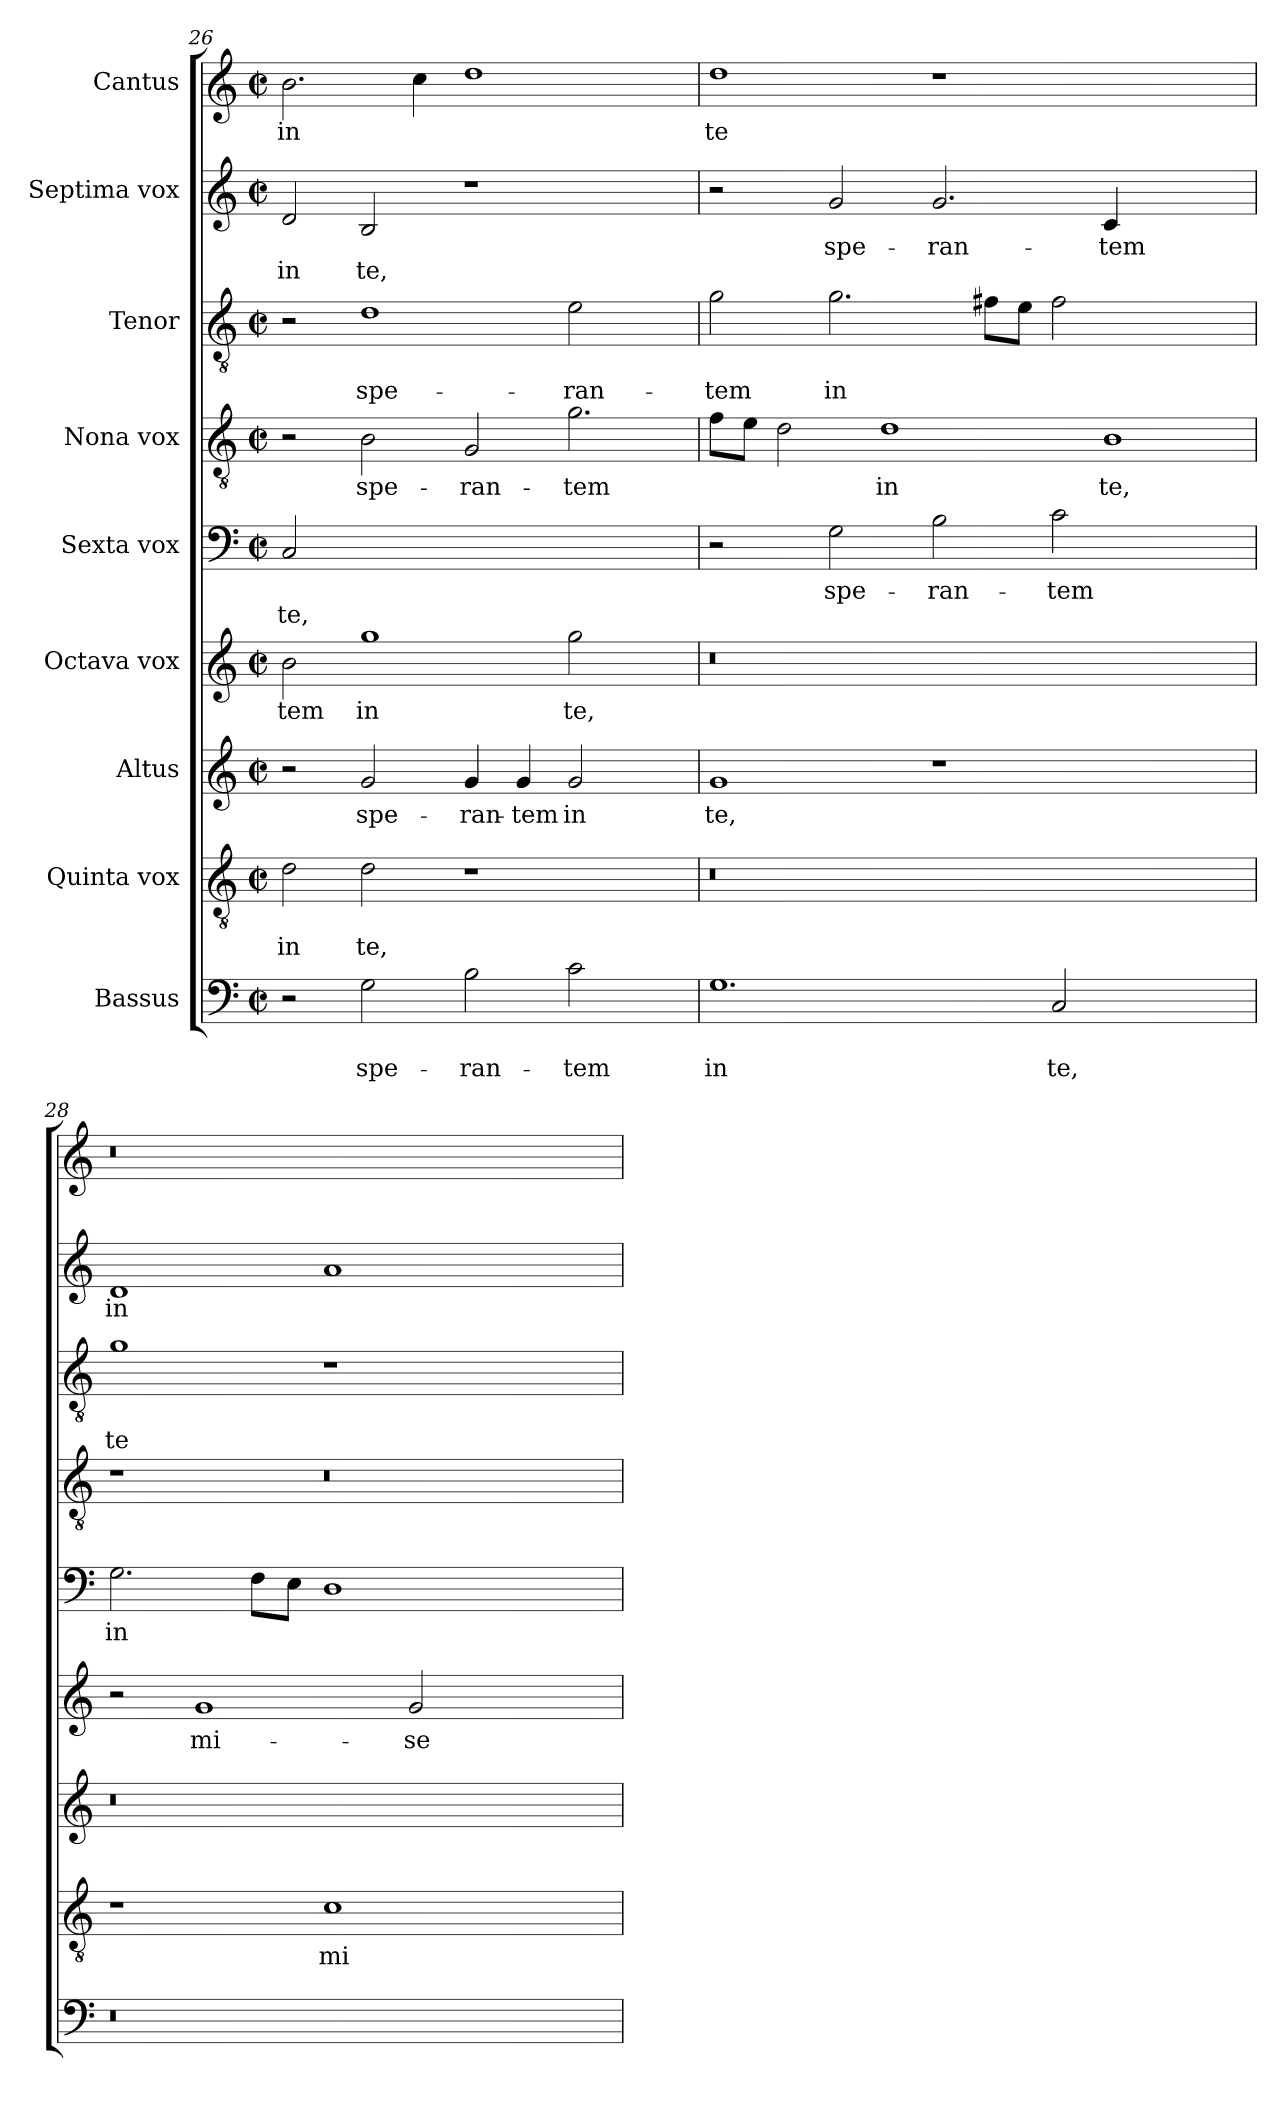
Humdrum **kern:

**kern	**text	**text	**kern	**text	**text	**kern	**text	**kern	**text	**kern	**text	**text	**kern	**text	**kern	**text	**text	**kern	**text	**text	**kern	**text
*part9	*part9	*part9	*part8	*part8	*part8	*part7	*part7	*part6	*part6	*part5	*part5	*part5	*part4	*part4	*part3	*part3	*part3	*part2	*part2	*part2	*part1	*part1
*staff9	*staff9	*staff9	*staff8	*staff8	*staff8	*staff7	*staff7	*staff6	*staff6	*staff5	*staff5	*staff5	*staff4	*staff4	*staff3	*staff3	*staff3	*staff2	*staff2	*staff2	*staff1	*staff1
*I"Bassus	*	*	*I"Quinta vox	*	*	*I"Altus	*	*I"Octava vox	*	*I"Sexta vox	*	*	*I"Nona vox	*	*I"Tenor	*	*	*I"Septima vox	*	*	*I"Cantus	*
!!LO:LB:g=z
*clefF4	*	*	*clefGv2	*	*	*clefG2	*	*clefG2	*	*clefF4	*	*	*clefGv2	*	*clefGv2	*	*	*clefG2	*	*	*clefG2	*
*k[]	*	*	*k[]	*	*	*k[]	*	*k[]	*	*k[]	*	*	*k[]	*	*k[]	*	*	*k[]	*	*	*k[]	*
*C:	*	*	*C:	*	*	*C:	*	*C:	*	*C:	*	*	*C:	*	*C:	*	*	*C:	*	*	*C:	*
*M4/2	*	*	*M4/2	*	*	*M4/2	*	*M4/2	*	*M4/2	*	*	*M4/2	*	*M4/2	*	*	*M4/2	*	*	*M4/2	*
*met(c|)	*	*	*met(c|)	*	*	*met(c|)	*	*met(c|)	*	*met(c|)	*	*	*met(c|)	*	*met(c|)	*	*	*met(c|)	*	*	*met(c|)	*
=26A	=26A	=26A	=26A	=26A	=26A	=26A	=26A	=26A	=26A	=26A	=26A	=26A	=26A	=26A	=26A	=26A	=26A	=26A	=26A	=26A	=26A	=26A
!	!	!	!	!	!LO:LY:b	!	!	!	!LO:LY:b	!	!	!LO:LY:b	!	!	!	!	!	!	!	!LO:LY:b	!	!LO:LY:b
2r	.	.	2d	.	in	2r	.	2b	-tem	2C	.	te,	2r	.	2r	.	.	2d	.	in	2.b	in
!	!	!LO:LY:b	!	!	!LO:LY:b	!	!LO:LY:b	!	!LO:LY:b	!	!	!	!	!LO:LY:b	!	!	!LO:LY:b	!	!	!LO:LY:b	!	!
2G	.	spe-	2d	.	te,	2g	spe-	1gg	in	1..ryy	.	.	2B	spe-	1d	.	spe-	2B	.	te,	.	.
.	.	.	.	.	.	.	.	.	.	.	.	.	.	.	.	.	.	.	.	.	4cc	.
!	!	!LO:LY:b	!	!	!	!	!LO:LY:b	!	!	!	!	!	!	!LO:LY:b	!	!	!	!	!	!	!	!
2B	.	-ran-	1r	.	.	4g	-ran-	.	.	.	.	.	2G	-ran-	.	.	.	1r	.	.	1dd	.
!	!	!	!	!	!	!	!LO:LY:b	!	!	!	!	!	!	!	!	!	!	!	!	!	!	!
.	.	.	.	.	.	4g	-tem	.	.	.	.	.	.	.	.	.	.	.	.	.	.	.
!	!	!LO:LY:b	!	!	!	!	!LO:LY:b	!	!LO:LY:b	!	!	!	!	!LO:LY:b	!	!	!LO:LY:b	!	!	!	!	!
2c	.	-tem	.	.	.	2g	in	2gg	te,	.	.	.	2.g	-tem	2e	.	-ran-	.	.	.	.	.
4ryy	.	.	4ryy	.	.	4ryy	.	4ryy	.	.	.	.	.	.	4ryy	.	.	4ryy	.	.	4ryy	.
!!LO:LB:g=z
=27A	=27A	=27A	=27A	=27A	=27A	=27A	=27A	=27A	=27A	=27A	=27A	=27A	=27A	=27A	=27A	=27A	=27A	=27A	=27A	=27A	=27A	=27A
!	!	!LO:LY:b	!	!	!	!	!LO:LY:b	!	!	!	!	!	!	!	!	!	!LO:LY:b	!	!	!	!	!LO:LY:b
1.G	.	in	0r	.	.	1g	te,	0r	.	2r	.	.	8fL	.	2g	.	-tem	2r	.	.	1dd	te
.	.	.	.	.	.	.	.	.	.	.	.	.	8eJ	.	.	.	.	.	.	.	.	.
.	.	.	.	.	.	.	.	.	.	.	.	.	2d	.	.	.	.	.	.	.	.	.
!	!	!	!	!	!	!	!	!	!	!	!LO:LY:b	!	!	!	!	!	!LO:LY:b	!	!LO:LY:b	!	!	!
.	.	.	.	.	.	.	.	.	.	2G	spe-	.	.	.	2.g	.	in	2g	spe-	.	.	.
!	!	!	!	!	!	!	!	!	!	!	!	!	!	!LO:LY:b	!	!	!	!	!	!	!	!
.	.	.	.	.	.	.	.	.	.	.	.	.	1d	in	.	.	.	.	.	.	.	.
!	!	!	!	!	!	!	!	!	!	!	!LO:LY:b	!	!	!	!	!	!	!	!LO:LY:b	!	!	!
.	.	.	.	.	.	1r	.	.	.	2B	-ran-	.	.	.	.	.	.	2.g	-ran-	.	1r	.
.	.	.	.	.	.	.	.	.	.	.	.	.	.	.	8f#L	.	.	.	.	.	.	.
.	.	.	.	.	.	.	.	.	.	.	.	.	.	.	8eJ	.	.	.	.	.	.	.
!	!	!LO:LY:b	!	!	!	!	!	!	!	!	!LO:LY:b	!	!	!	!	!	!	!	!	!	!	!
2C	.	te,	.	.	.	.	.	.	.	2c	-tem	.	.	.	2f#	.	.	.	.	.	.	.
!	!	!	!	!	!	!	!	!	!	!	!	!	!	!LO:LY:b	!	!	!	!	!LO:LY:b	!	!	!
.	.	.	.	.	.	.	.	.	.	.	.	.	1B	te,	.	.	.	4c	-tem	.	.	.
2.ryy	.	.	2.ryy	.	.	2.ryy	.	2.ryy	.	2.ryy	.	.	.	.	2.ryy	.	.	2.ryy	.	.	2.ryy	.
=28A	=28A	=28A	=28A	=28A	=28A	=28A	=28A	=28A	=28A	=28A	=28A	=28A	=28A	=28A	=28A	=28A	=28A	=28A	=28A	=28A	=28A	=28A
!	!	!	!	!	!	!	!	!	!	!	!LO:LY:b	!	!	!	!	!	!LO:LY:b	!	!LO:LY:b	!	!	!
0r	.	.	1r	.	.	0r	.	2r	.	2.G	in	.	1r	.	1g	.	te	1d	in	.	0r	.
!	!	!	!	!	!	!	!	!	!LO:LY:b	!	!	!	!	!	!	!	!	!	!	!	!	!
.	.	.	.	.	.	.	.	1g	mi-	.	.	.	.	.	.	.	.	.	.	.	.	.
.	.	.	.	.	.	.	.	.	.	8FL	.	.	.	.	.	.	.	.	.	.	.	.
.	.	.	.	.	.	.	.	.	.	8EJ	.	.	.	.	.	.	.	.	.	.	.	.
!	!	!	!	!LO:LY:b	!	!	!	!	!	!	!	!	!	!	!	!	!	!	!	!	!	!
.	.	.	1c	mi-	.	.	.	.	.	1D	.	.	0r	.	1r	.	.	1a	.	.	.	.
!	!	!	!	!	!	!	!	!	!LO:LY:b	!	!	!	!	!	!	!	!	!	!	!	!	!
.	.	.	.	.	.	.	.	2g	-se-	.	.	.	.	.	.	.	.	.	.	.	.	.
1ryy	.	.	1ryy	.	.	1ryy	.	1ryy	.	1ryy	.	.	.	.	1ryy	.	.	1ryy	.	.	1ryy	.
=	=	=	=	=	=	=	=	=	=	=	=	=	=	=	=	=	=	=	=	=	=	=
*-	*-	*-	*-	*-	*-	*-	*-	*-	*-	*-	*-	*-	*-	*-	*-	*-	*-	*-	*-	*-	*-	*-
